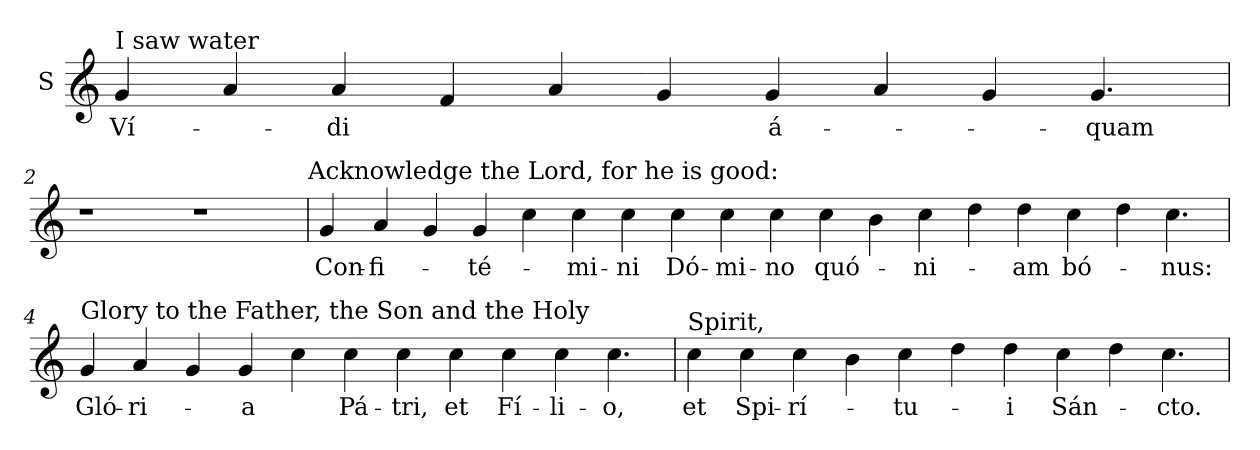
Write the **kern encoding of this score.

**kern	**text
*part1	*part1
*staff1	*staff1
*I"S	*
*clefG2	*
*k[]	*
*C:	*
=1	=1
!LO:TX:a:t=I saw water	!
!	!LO:LY:b
4g	Ví-
4a	.
!	!LO:LY:b
4a	-di
4f	.
4a	.
4g	.
!	!LO:LY:b
4g	á-
4a	.
4g	.
!	!LO:LY:b
4.g	-quam
=2`	=2`
1r	.
1r	.
!LO:TX:a:t=Acknowledge the Lord, for he is good&colon;	!
!!LO:LB:g=z
=3	=3
!	!LO:LY:b
4g	Con-
!	!LO:LY:b
4a	-fi-
4g	.
!	!LO:LY:b
4g	-té-
4cc	.
!	!LO:LY:b
4cc	-mi-
!	!LO:LY:b
4cc	-ni
!	!LO:LY:b
4cc	Dó-
!	!LO:LY:b
4cc	-mi-
!	!LO:LY:b
4cc	-no
!	!LO:LY:b
4cc	quó-
4b	.
!	!LO:LY:b
4cc	-ni-
4dd	.
!	!LO:LY:b
4dd	-am
!	!LO:LY:b
4cc	bó-
4dd	.
!	!LO:LY:b
4.cc	-nus:
!!LO:LB:g=z
=4	=4
!LO:TX:a:t=Glory to the Father, the Son and the Holy	!
!	!LO:LY:b
4g	Gló-
!	!LO:LY:b
4a	-ri-
4g	.
!	!LO:LY:b
4g	-a
4cc	.
!	!LO:LY:b
4cc	Pá-
!	!LO:LY:b
4cc	-tri,
!	!LO:LY:b
4cc	et
!	!LO:LY:b
4cc	Fí-
!	!LO:LY:b
4cc	-li-
!	!LO:LY:b
4.cc	-o,
=5`	=5`
!LO:TX:a:t=Spirit,	!
!	!LO:LY:b
4cc	et
!	!LO:LY:b
4cc	Spi-
!	!LO:LY:b
4cc	-rí-
4b	.
!	!LO:LY:b
4cc	-tu-
4dd	.
!	!LO:LY:b
4dd	-i
!	!LO:LY:b
4cc	Sán-
4dd	.
!	!LO:LY:b
4.cc	-cto.
=	=
*-	*-
